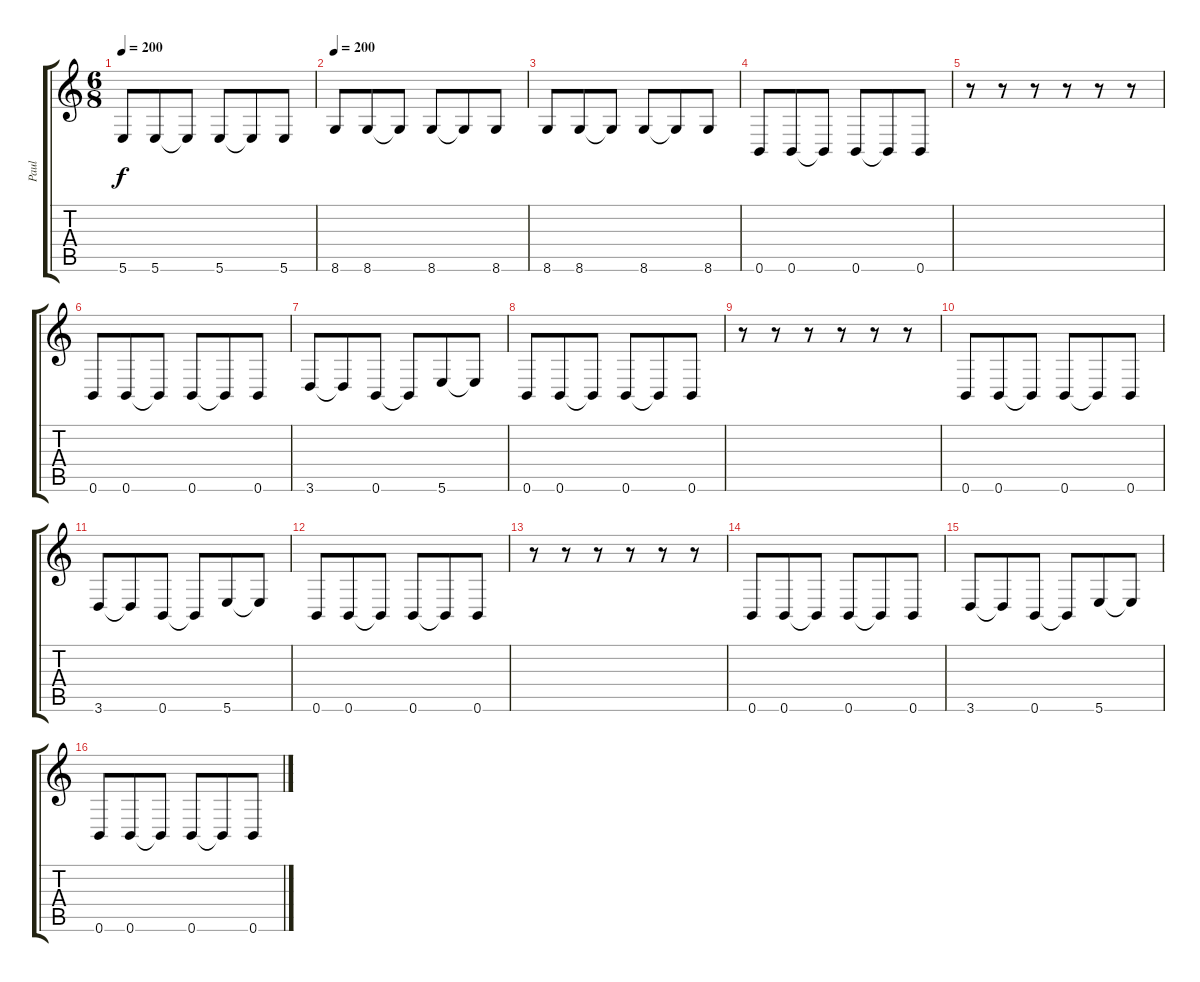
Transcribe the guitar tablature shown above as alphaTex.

\track ("Paul" "Paul") {instrument electricbassfinger}
\staff {score tabs}
\tuning (Db4 Ab3 E3 B2 Gb2 B1) {hide}
\ts (6 8)
\tempo 200
\clef g2
\ks c
5.6.8{dy f} 5.6.8 5.6{t}.8 5.6.8 5.6{t}.8 5.6.8 |
\tempo 200
8.6.8 8.6.8 8.6{t}.8 8.6.8 8.6{t}.8 8.6.8 |
8.6.8 8.6.8 8.6{t}.8 8.6.8 8.6{t}.8 8.6.8 |
0.6.8 0.6.8 0.6{t}.8 0.6.8 0.6{t}.8 0.6.8 |
r.8 r.8 r.8 r.8 r.8 r.8 |
0.6.8 0.6.8 0.6{t}.8 0.6.8 0.6{t}.8 0.6.8 |
3.6.8 3.6{t}.8 0.6.8 0.6{t}.8 5.6.8 5.6{t}.8 |
0.6.8 0.6.8 0.6{t}.8 0.6.8 0.6{t}.8 0.6.8 |
r.8 r.8 r.8 r.8 r.8 r.8 |
0.6.8 0.6.8 0.6{t}.8 0.6.8 0.6{t}.8 0.6.8 |
3.6.8 3.6{t}.8 0.6.8 0.6{t}.8 5.6.8 5.6{t}.8 |
0.6.8 0.6.8 0.6{t}.8 0.6.8 0.6{t}.8 0.6.8 |
r.8 r.8 r.8 r.8 r.8 r.8 |
0.6.8 0.6.8 0.6{t}.8 0.6.8 0.6{t}.8 0.6.8 |
3.6.8 3.6{t}.8 0.6.8 0.6{t}.8 5.6.8 5.6{t}.8 |
0.6.8 0.6.8 0.6{t}.8 0.6.8 0.6{t}.8 0.6.8
